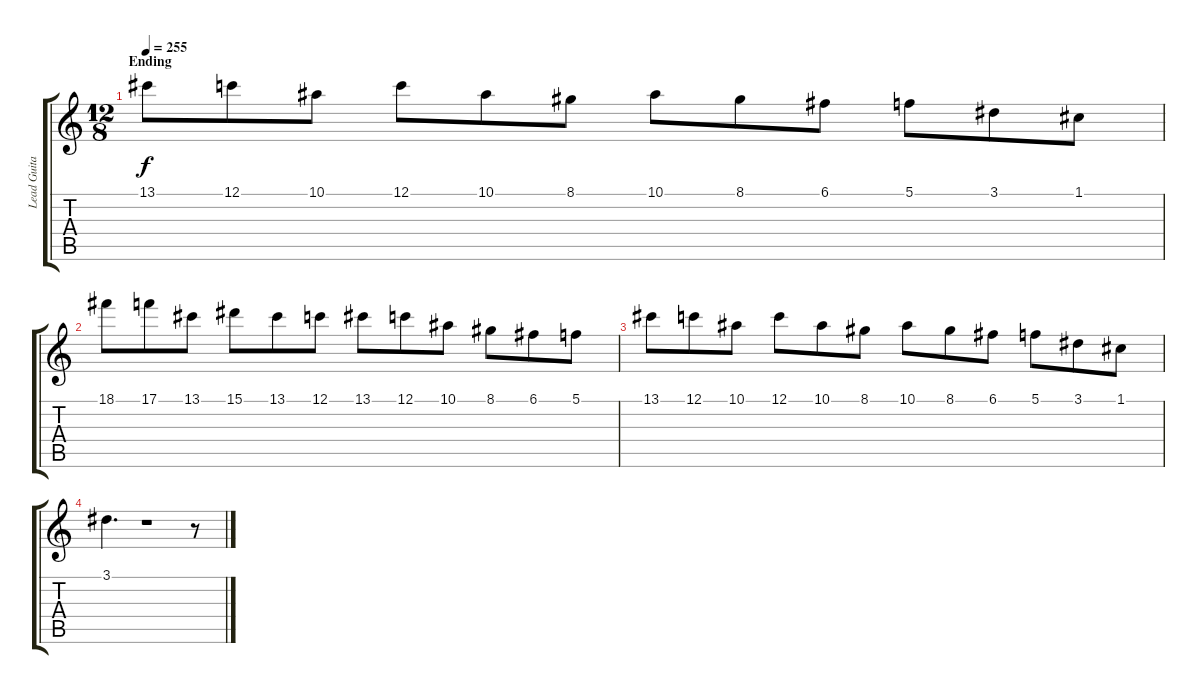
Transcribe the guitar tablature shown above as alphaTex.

\track ("Lead Guitar" "Lead Guita") {instrument overdrivenguitar}
\staff {score tabs}
\tuning (C4 G3 Eb3 Bb2 F2 C2) {hide}
\ts (12 8)
\section ("" "Ending")
\tempo 255
\clef g2
\ks c
13.1.8{dy f} 12.1.8 10.1.8 12.1.8 10.1.8 8.1.8 10.1.8 8.1.8 6.1.8 5.1.8 3.1.8 1.1.8 |
18.1.8 17.1.8 13.1.8 15.1.8 13.1.8 12.1.8 13.1.8 12.1.8 10.1.8 8.1.8 6.1.8 5.1.8 |
13.1.8 12.1.8 10.1.8 12.1.8 10.1.8 8.1.8 10.1.8 8.1.8 6.1.8 5.1.8 3.1.8 1.1.8 |
3.1.4{d} r.1 r.8
